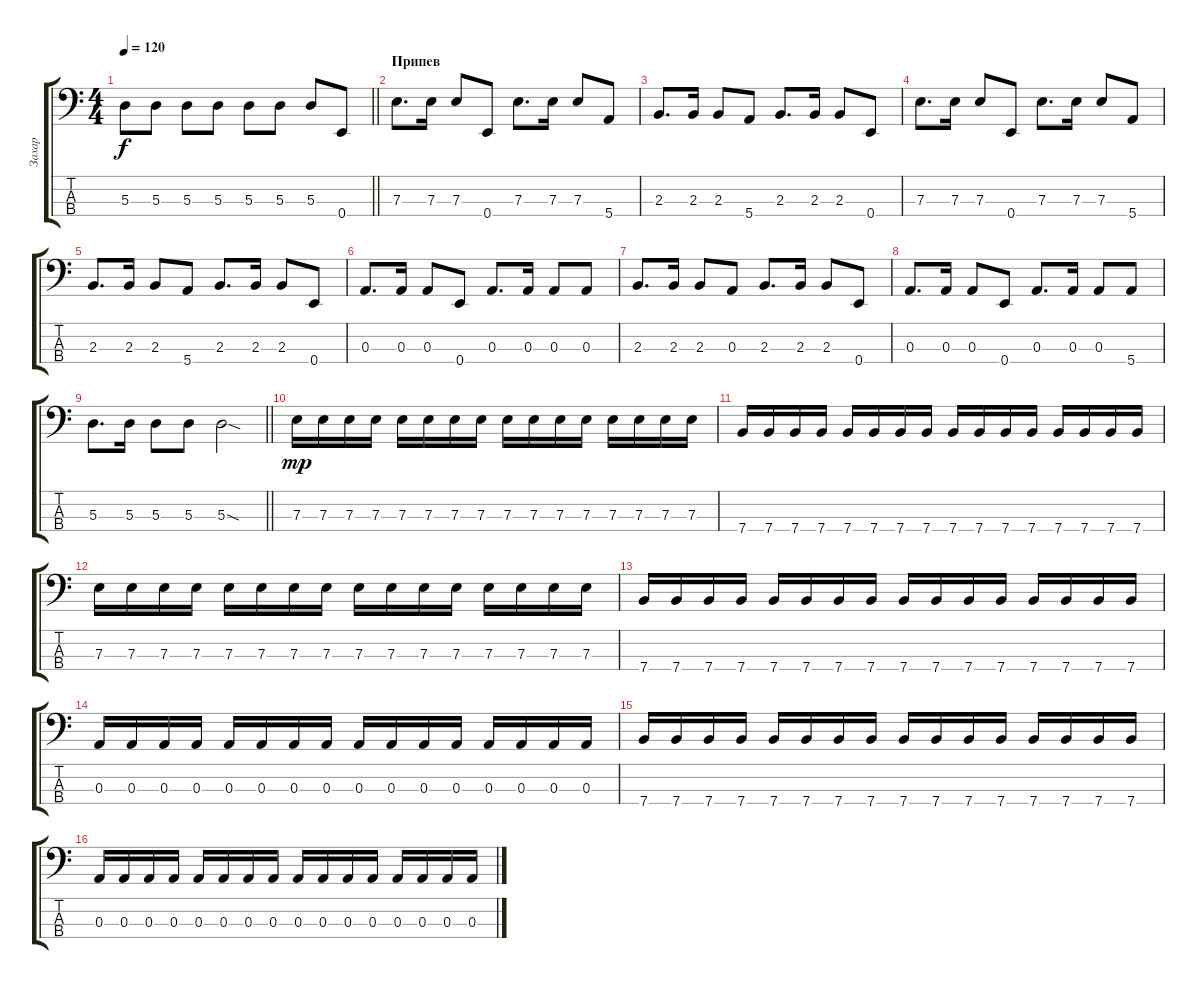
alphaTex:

\track ("Захар" "Захар") {instrument electricbassfinger}
\staff {score tabs}
\tuning (G2 D2 A1 E1) {hide}
\ts (4 4)
\tempo 120
\clef f4
\barLineRight lightlight
\ks c
5.3.8{dy f} 5.3.8 5.3.8 5.3.8 5.3.8 5.3.8 5.3.8 0.4.8 |
\section ("" "Припев")
7.3.8{d} 7.3.16 7.3.8 0.4.8 7.3.8{d} 7.3.16 7.3.8 5.4.8 |
2.3.8{d} 2.3.16 2.3.8 5.4.8 2.3.8{d} 2.3.16 2.3.8 0.4.8 |
7.3.8{d} 7.3.16 7.3.8 0.4.8 7.3.8{d} 7.3.16 7.3.8 5.4.8 |
2.3.8{d} 2.3.16 2.3.8 5.4.8 2.3.8{d} 2.3.16 2.3.8 0.4.8 |
0.3.8{d} 0.3.16 0.3.8 0.4.8 0.3.8{d} 0.3.16 0.3.8 0.3.8 |
2.3.8{d} 2.3.16 2.3.8 0.3.8 2.3.8{d} 2.3.16 2.3.8 0.4.8 |
0.3.8{d} 0.3.16 0.3.8 0.4.8 0.3.8{d} 0.3.16 0.3.8 5.4.8 |
\barLineRight lightlight
5.3.8{d} 5.3.16 5.3.8 5.3.8 5.3{sod}.2 |
7.3.16{dy mp} 7.3.16 7.3.16 7.3.16 7.3.16 7.3.16 7.3.16 7.3.16 7.3.16 7.3.16 7.3.16 7.3.16 7.3.16 7.3.16 7.3.16 7.3.16 |
7.4.16 7.4.16 7.4.16 7.4.16 7.4.16 7.4.16 7.4.16 7.4.16 7.4.16 7.4.16 7.4.16 7.4.16 7.4.16 7.4.16 7.4.16 7.4.16 |
7.3.16 7.3.16 7.3.16 7.3.16 7.3.16 7.3.16 7.3.16 7.3.16 7.3.16 7.3.16 7.3.16 7.3.16 7.3.16 7.3.16 7.3.16 7.3.16 |
7.4.16 7.4.16 7.4.16 7.4.16 7.4.16 7.4.16 7.4.16 7.4.16 7.4.16 7.4.16 7.4.16 7.4.16 7.4.16 7.4.16 7.4.16 7.4.16 |
0.3.16 0.3.16 0.3.16 0.3.16 0.3.16 0.3.16 0.3.16 0.3.16 0.3.16 0.3.16 0.3.16 0.3.16 0.3.16 0.3.16 0.3.16 0.3.16 |
7.4.16 7.4.16 7.4.16 7.4.16 7.4.16 7.4.16 7.4.16 7.4.16 7.4.16 7.4.16 7.4.16 7.4.16 7.4.16 7.4.16 7.4.16 7.4.16 |
0.3.16 0.3.16 0.3.16 0.3.16 0.3.16 0.3.16 0.3.16 0.3.16 0.3.16 0.3.16 0.3.16 0.3.16 0.3.16 0.3.16 0.3.16 0.3.16
